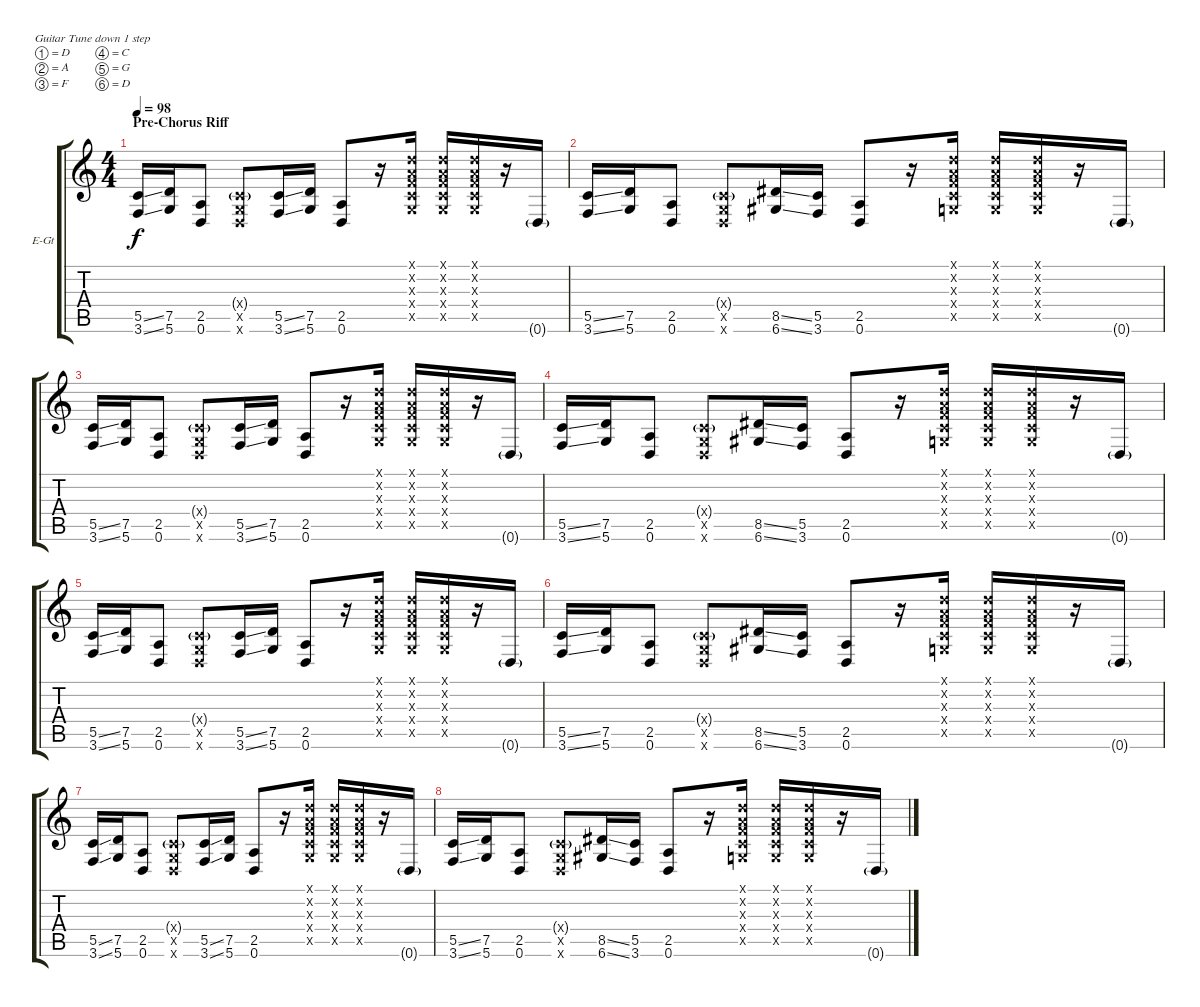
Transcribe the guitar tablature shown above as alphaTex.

\bracketExtendMode groupsimilarinstruments
\firstSystemTrackNameOrientation horizontal
\otherSystemsTrackNameOrientation horizontal
\track ("Dimebag Darrell" "E-Gt") {instrument synthbass2}
\staff {score tabs}
\tuning (D4 A3 F3 C3 G2 D2)
\ts (4 4)
\section ("" "Pre-Chorus Riff")
\tempo 98
\clef g2
\ks c
(5.5{ss} 3.6{ss}).16{dy f} (7.5 5.6).16 (2.5 0.6).8 (0.4{g x} 0.5{x} 0.6{x}).8 (5.5{ss} 3.6{ss}).16 (7.5 5.6).16 (2.5 0.6).8 r.16 (0.1{x} 0.2{x} 0.3{x} 0.4{x} 0.5{x}).16 (0.1{x} 0.2{x} 0.3{x} 0.4{x} 0.5{x}).16 (0.1{x} 0.2{x} 0.3{x} 0.4{x} 0.5{x}).16 r.16 0.6{g}.16 |
(5.5{ss} 3.6{ss}).16 (7.5 5.6).16 (2.5 0.6).8 (0.4{g x} 0.5{x} 0.6{x}).8 (8.5{ss} 6.6{ss}).16 (5.5 3.6).16 (2.5 0.6).8 r.16 (0.1{x} 0.2{x} 0.3{x} 0.4{x} 0.5{x}).16 (0.1{x} 0.2{x} 0.3{x} 0.4{x} 0.5{x}).16 (0.1{x} 0.2{x} 0.3{x} 0.4{x} 0.5{x}).16 r.16 0.6{g}.16 |
(5.5{ss} 3.6{ss}).16 (7.5 5.6).16 (2.5 0.6).8 (0.4{g x} 0.5{x} 0.6{x}).8 (5.5{ss} 3.6{ss}).16 (7.5 5.6).16 (2.5 0.6).8 r.16 (0.1{x} 0.2{x} 0.3{x} 0.4{x} 0.5{x}).16 (0.1{x} 0.2{x} 0.3{x} 0.4{x} 0.5{x}).16 (0.1{x} 0.2{x} 0.3{x} 0.4{x} 0.5{x}).16 r.16 0.6{g}.16 |
(5.5{ss} 3.6{ss}).16 (7.5 5.6).16 (2.5 0.6).8 (0.4{g x} 0.5{x} 0.6{x}).8 (8.5{ss} 6.6{ss}).16 (5.5 3.6).16 (2.5 0.6).8 r.16 (0.1{x} 0.2{x} 0.3{x} 0.4{x} 0.5{x}).16 (0.1{x} 0.2{x} 0.3{x} 0.4{x} 0.5{x}).16 (0.1{x} 0.2{x} 0.3{x} 0.4{x} 0.5{x}).16 r.16 0.6{g}.16 |
(5.5{ss} 3.6{ss}).16 (7.5 5.6).16 (2.5 0.6).8 (0.4{g x} 0.5{x} 0.6{x}).8 (5.5{ss} 3.6{ss}).16 (7.5 5.6).16 (2.5 0.6).8 r.16 (0.1{x} 0.2{x} 0.3{x} 0.4{x} 0.5{x}).16 (0.1{x} 0.2{x} 0.3{x} 0.4{x} 0.5{x}).16 (0.1{x} 0.2{x} 0.3{x} 0.4{x} 0.5{x}).16 r.16 0.6{g}.16 |
(5.5{ss} 3.6{ss}).16 (7.5 5.6).16 (2.5 0.6).8 (0.4{g x} 0.5{x} 0.6{x}).8 (8.5{ss} 6.6{ss}).16 (5.5 3.6).16 (2.5 0.6).8 r.16 (0.1{x} 0.2{x} 0.3{x} 0.4{x} 0.5{x}).16 (0.1{x} 0.2{x} 0.3{x} 0.4{x} 0.5{x}).16 (0.1{x} 0.2{x} 0.3{x} 0.4{x} 0.5{x}).16 r.16 0.6{g}.16 |
(5.5{ss} 3.6{ss}).16 (7.5 5.6).16 (2.5 0.6).8 (0.4{g x} 0.5{x} 0.6{x}).8 (5.5{ss} 3.6{ss}).16 (7.5 5.6).16 (2.5 0.6).8 r.16 (0.1{x} 0.2{x} 0.3{x} 0.4{x} 0.5{x}).16 (0.1{x} 0.2{x} 0.3{x} 0.4{x} 0.5{x}).16 (0.1{x} 0.2{x} 0.3{x} 0.4{x} 0.5{x}).16 r.16 0.6{g}.16 |
(5.5{ss} 3.6{ss}).16 (7.5 5.6).16 (2.5 0.6).8 (0.4{g x} 0.5{x} 0.6{x}).8 (8.5{ss} 6.6{ss}).16 (5.5 3.6).16 (2.5 0.6).8 r.16 (0.1{x} 0.2{x} 0.3{x} 0.4{x} 0.5{x}).16 (0.1{x} 0.2{x} 0.3{x} 0.4{x} 0.5{x}).16 (0.1{x} 0.2{x} 0.3{x} 0.4{x} 0.5{x}).16 r.16 0.6{g}.16
